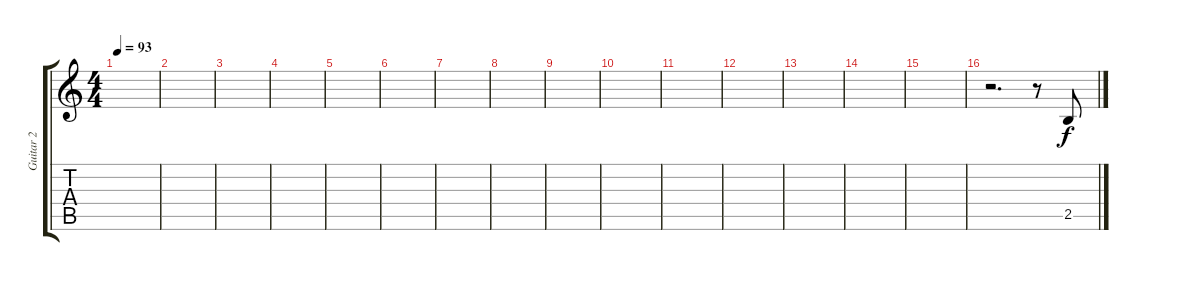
\track ("Guitar 2" "Guitar 2") {instrument distortionguitar}
\staff {score tabs}
\tuning (E4 B3 G3 D3 A2 D2) {hide}
\ts (4 4)
\tempo 93
\clef g2
\ks c
|
|
|
|
|
|
|
|
|
|
|
|
|
|
|
r.2{d} r.8 2.5{ss}.8
